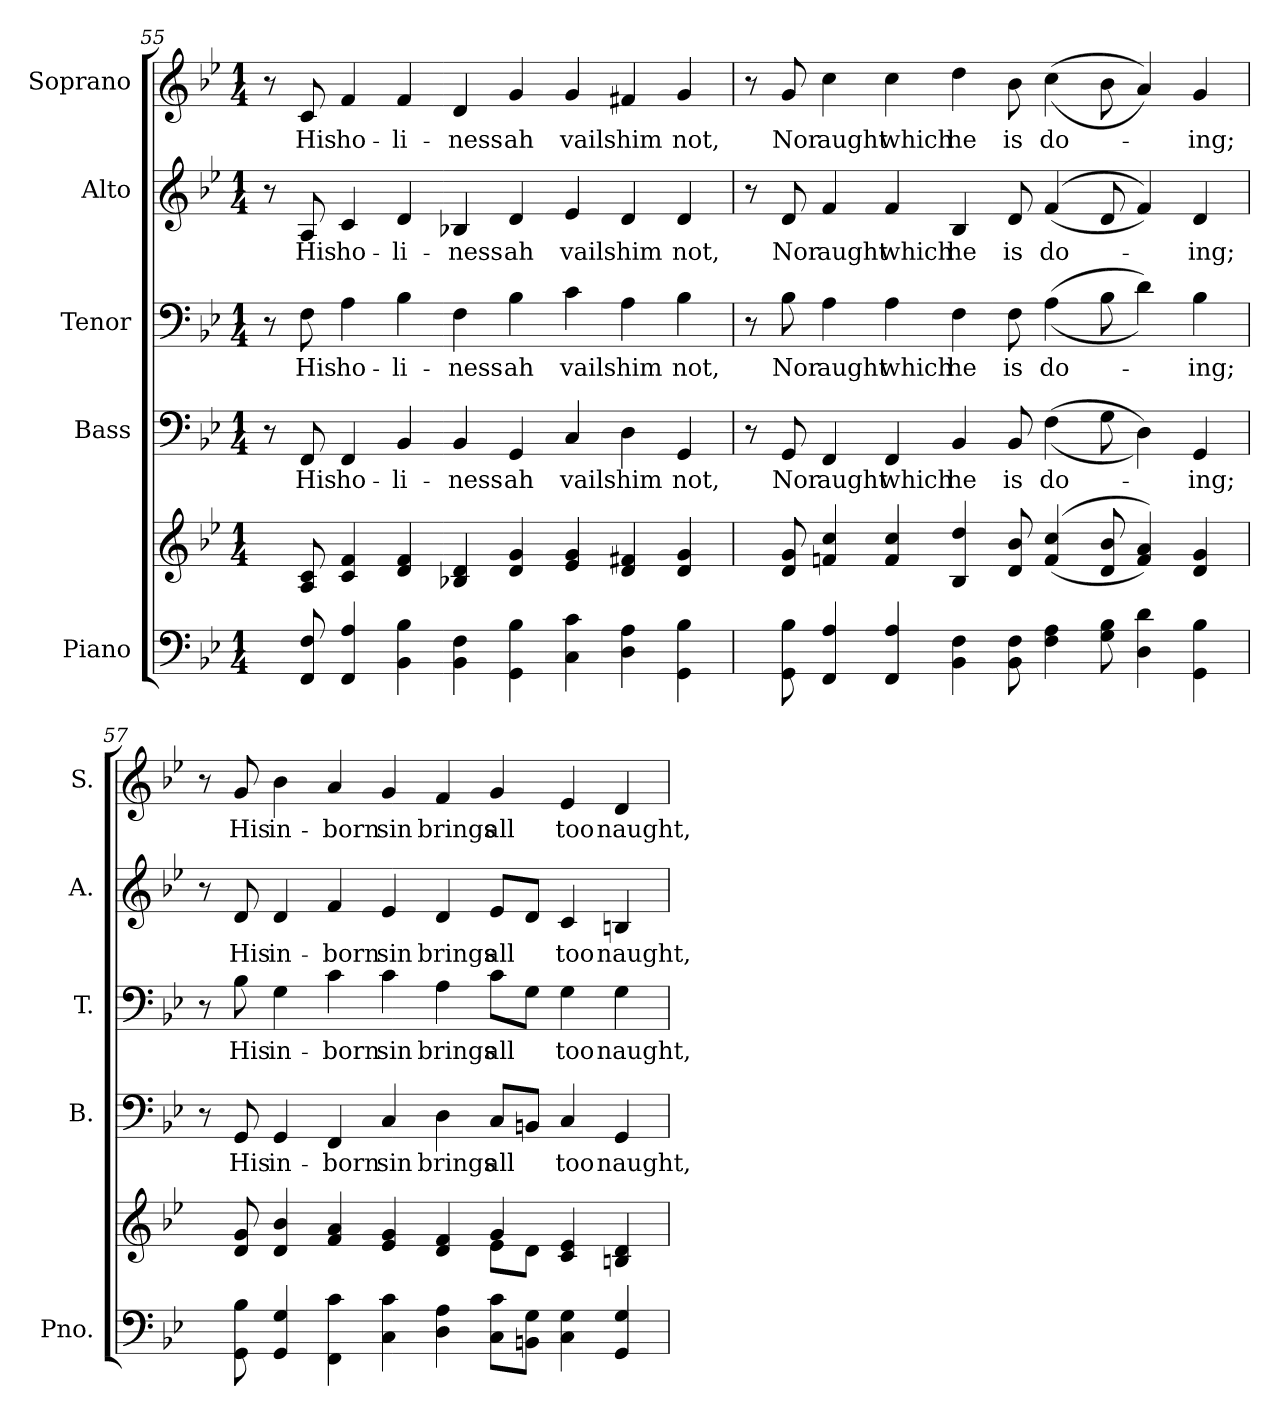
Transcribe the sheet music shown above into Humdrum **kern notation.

**kern	**kern	**kern	**text	**kern	**text	**kern	**text	**kern	**text
*part5	*part5	*part4	*part4	*part3	*part3	*part2	*part2	*part1	*part1
*staff6	*staff5	*staff4	*staff4	*staff3	*staff3	*staff2	*staff2	*staff1	*staff1
*I"Piano	*	*I"Bass	*	*I"Tenor	*	*I"Alto	*	*I"Soprano	*
*I'Pno.	*	*I'B.	*	*I'T.	*	*I'A.	*	*I'S.	*
!!LO:PB:g=z
*clefF4	*clefG2	*clefF4	*	*clefF4	*	*clefG2	*	*clefG2	*
*k[b-e-]	*k[b-e-]	*k[b-e-]	*	*k[b-e-]	*	*k[b-e-]	*	*k[b-e-]	*
*B-:	*B-:	*B-:	*	*B-:	*	*B-:	*	*B-:	*
*M1/4	*M1/4	*M1/4	*	*M1/4	*	*M1/4	*	*M1/4	*
=55	=55	=55	=55	=55	=55	=55	=55	=55	=55
8ryy	8ryy	8r	.	8r	.	8r	.	8r	.
!	!	!	!LO:LY:b:color=#000000	!	!	!	!	!	!
!	!	!	!	!	!LO:LY:b:color=#000000	!	!	!	!
!	!	!	!	!	!	!	!LO:LY:b:color=#000000	!	!
!	!	!	!	!	!	!	!	!	!LO:LY:b:color=#000000
8FFi/ 8Fi	8Ai/ 8ci	8FFi/	His	8Fi\	His	8Ai/	His	8ci/	His
!	!	!	!LO:LY:b:color=#000000	!	!	!	!	!	!
!	!	!	!	!	!LO:LY:b:color=#000000	!	!	!	!
!	!	!	!	!	!	!	!LO:LY:b:color=#000000	!	!
!	!	!	!	!	!	!	!	!	!LO:LY:b:color=#000000
4FFi/ 4Ai	4ci/ 4fi	4FFi/	ho-	4Ai\	ho-	4ci/	ho-	4fi/	ho-
!	!	!	!LO:LY:b:color=#000000	!	!	!	!	!	!
!	!	!	!	!	!LO:LY:b:color=#000000	!	!	!	!
!	!	!	!	!	!	!	!LO:LY:b:color=#000000	!	!
!	!	!	!	!	!	!	!	!	!LO:LY:b:color=#000000
4BB-i\ 4B-i	4di/ 4fi	4BB-i/	-li-	4B-i\	-li-	4di/	-li-	4fi/	-li-
!	!	!	!LO:LY:b:color=#000000	!	!	!	!	!	!
!	!	!	!	!	!LO:LY:b:color=#000000	!	!	!	!
!	!	!	!	!	!	!	!LO:LY:b:color=#000000	!	!
!	!	!	!	!	!	!	!	!	!LO:LY:b:color=#000000
4BB-i\ 4Fi	4B-Xi/ 4di	4BB-i/	-ness	4Fi\	-ness	4B-Xi/	-ness	4di/	-ness
!	!	!	!LO:LY:b:color=#000000	!	!	!	!	!	!
!	!	!	!	!	!LO:LY:b:color=#000000	!	!	!	!
!	!	!	!	!	!	!	!LO:LY:b:color=#000000	!	!
!	!	!	!	!	!	!	!	!	!LO:LY:b:color=#000000
4GGi\ 4B-i	4di/ 4gi	4GGi/	ah	4B-i\	ah	4di/	ah	4gi/	ah
!	!	!	!LO:LY:b:color=#000000	!	!	!	!	!	!
!	!	!	!	!	!LO:LY:b:color=#000000	!	!	!	!
!	!	!	!	!	!	!	!LO:LY:b:color=#000000	!	!
!	!	!	!	!	!	!	!	!	!LO:LY:b:color=#000000
4Ci\ 4ci	4e-i/ 4gi	4Ci/	vails	4ci\	vails	4e-i/	vails	4gi/	vails
!	!	!	!LO:LY:b:color=#000000	!	!	!	!	!	!
!	!	!	!	!	!LO:LY:b:color=#000000	!	!	!	!
!	!	!	!	!	!	!	!LO:LY:b:color=#000000	!	!
!	!	!	!	!	!	!	!	!	!LO:LY:b:color=#000000
4Di\ 4Ai	4di/ 4f#Xi	4Di\	him	4Ai\	him	4di/	him	4f#Xi/	him
!	!	!	!LO:LY:b:color=#000000	!	!	!	!	!	!
!	!	!	!	!	!LO:LY:b:color=#000000	!	!	!	!
!	!	!	!	!	!	!	!LO:LY:b:color=#000000	!	!
!	!	!	!	!	!	!	!	!	!LO:LY:b:color=#000000
4GGi\ 4B-i	4di/ 4gi	4GGi/	not,	4B-i\	not,	4di/	not,	4gi/	not,
!!LO:PB:g=z
=56	=56	=56	=56	=56	=56	=56	=56	=56	=56
8ryy	8ryy	8r	.	8r	.	8r	.	8r	.
!	!	!	!LO:LY:b:color=#000000	!	!	!	!	!	!
!	!	!	!	!	!LO:LY:b:color=#000000	!	!	!	!
!	!	!	!	!	!	!	!LO:LY:b:color=#000000	!	!
!	!	!	!	!	!	!	!	!	!LO:LY:b:color=#000000
8GGi\ 8B-i	8di/ 8gi	8GGi/	Nor	8B-i\	Nor	8di/	Nor	8gi/	Nor
!	!	!	!LO:LY:b:color=#000000	!	!	!	!	!	!
!	!	!	!	!	!LO:LY:b:color=#000000	!	!	!	!
!	!	!	!	!	!	!	!LO:LY:b:color=#000000	!	!
!	!	!	!	!	!	!	!	!	!LO:LY:b:color=#000000
4FFi/ 4Ai	4fni/ 4cci	4FFi/	aught	4Ai\	aught	4fi/	aught	4cci\	aught
!	!	!	!LO:LY:b:color=#000000	!	!	!	!	!	!
!	!	!	!	!	!LO:LY:b:color=#000000	!	!	!	!
!	!	!	!	!	!	!	!LO:LY:b:color=#000000	!	!
!	!	!	!	!	!	!	!	!	!LO:LY:b:color=#000000
4FFi/ 4Ai	4fi/ 4cci	4FFi/	which	4Ai\	which	4fi/	which	4cci\	which
!	!	!	!LO:LY:b:color=#000000	!	!	!	!	!	!
!	!	!	!	!	!LO:LY:b:color=#000000	!	!	!	!
!	!	!	!	!	!	!	!LO:LY:b:color=#000000	!	!
!	!	!	!	!	!	!	!	!	!LO:LY:b:color=#000000
4BB-i\ 4Fi	4B-i/ 4ddi	4BB-i/	he	4Fi\	he	4B-i/	he	4ddi\	he
!	!	!	!LO:LY:b:color=#000000	!	!	!	!	!	!
!	!	!	!	!	!LO:LY:b:color=#000000	!	!	!	!
!	!	!	!	!	!	!	!LO:LY:b:color=#000000	!	!
!	!	!	!	!	!	!	!	!	!LO:LY:b:color=#000000
8BB-i\ 8Fi	8di/ 8b-i	8BB-i/	is	8Fi\	is	8di/	is	8b-i\	is
!	!	!	!LO:LY:b:color=#000000	!	!	!	!	!	!
!	!	!	!	!	!LO:LY:b:color=#000000	!	!	!	!
!	!	!	!	!	!	!	!LO:LY:b:color=#000000	!	!
!	!	!	!	!	!	!	!	!	!LO:LY:b:color=#000000
4Fi\ 4Ai	((4fi/ 4cci	((4Fi\	do-	((4Ai\	do-	((4fi/	do-	((4cci\	do-
8Gi\ 8B-i	8di/ 8b-i	8Gi\	.	8B-i\	.	8di/	.	8b-i\	.
4Di\ 4di	4fi/ 4ai))	4Di\))	.	4di\))	.	4fi/))	.	4ai/))	.
!	!	!	!LO:LY:b:color=#000000	!	!	!	!	!	!
!	!	!	!	!	!LO:LY:b:color=#000000	!	!	!	!
!	!	!	!	!	!	!	!LO:LY:b:color=#000000	!	!
!	!	!	!	!	!	!	!	!	!LO:LY:b:color=#000000
4GGi\ 4B-i	4di/ 4gi	4GGi/	-ing;	4B-i\	-ing;	4di/	-ing;	4gi/	-ing;
!!LO:PB:g=z
=57	=57	=57	=57	=57	=57	=57	=57	=57	=57
*	*^	*	*	*	*	*	*	*	*
8ryy	8ryy	1ryy	8r	.	8r	.	8r	.	8r	.
!	!	!	!	!LO:LY:b:color=#000000	!	!	!	!	!	!
!	!	!	!	!	!	!LO:LY:b:color=#000000	!	!	!	!
!	!	!	!	!	!	!	!	!LO:LY:b:color=#000000	!	!
!	!	!	!	!	!	!	!	!	!	!LO:LY:b:color=#000000
8GGi\ 8B-i	8di/ 8gi	.	8GGi/	His	8B-i\	His	8di/	His	8gi/	His
!	!	!	!	!LO:LY:b:color=#000000	!	!	!	!	!	!
!	!	!	!	!	!	!LO:LY:b:color=#000000	!	!	!	!
!	!	!	!	!	!	!	!	!LO:LY:b:color=#000000	!	!
!	!	!	!	!	!	!	!	!	!	!LO:LY:b:color=#000000
4GGi/ 4Gi	4di/ 4b-i	.	4GGi/	in-	4Gi\	in-	4di/	in-	4b-i\	in-
!	!	!	!	!LO:LY:b:color=#000000	!	!	!	!	!	!
!	!	!	!	!	!	!LO:LY:b:color=#000000	!	!	!	!
!	!	!	!	!	!	!	!	!LO:LY:b:color=#000000	!	!
!	!	!	!	!	!	!	!	!	!	!LO:LY:b:color=#000000
4FFi\ 4ci	4fi/ 4ai	.	4FFi/	-born	4ci\	-born	4fi/	-born	4ai/	-born
!	!	!	!	!LO:LY:b:color=#000000	!	!	!	!	!	!
!	!	!	!	!	!	!LO:LY:b:color=#000000	!	!	!	!
!	!	!	!	!	!	!	!	!LO:LY:b:color=#000000	!	!
!	!	!	!	!	!	!	!	!	!	!LO:LY:b:color=#000000
4Ci\ 4ci	4e-i/ 4gi	.	4Ci/	sin	4ci\	sin	4e-i/	sin	4gi/	sin
!	!	!	!	!LO:LY:b:color=#000000	!	!	!	!	!	!
!	!	!	!	!	!	!LO:LY:b:color=#000000	!	!	!	!
!	!	!	!	!	!	!	!	!LO:LY:b:color=#000000	!	!
!	!	!	!	!	!	!	!	!	!	!LO:LY:b:color=#000000
4Di\ 4Ai	4di/ 4fi	4ryy	4Di\	brings	4Ai\	brings	4di/	brings	4fi/	brings
!	!	!	!	!LO:LY:b:color=#000000	!	!	!	!	!	!
!	!	!	!	!	!	!LO:LY:b:color=#000000	!	!	!	!
!	!	!	!	!	!	!	!	!LO:LY:b:color=#000000	!	!
!	!	!	!	!	!	!	!	!	!	!LO:LY:b:color=#000000
8Ci\ 8ciL	4gi/	8e-i\L	8Ci/L	all	8ci\L	all	8e-i/L	all	4gi/	all
8BBni\ 8GiJ	.	8di\J	8BBni/J	.	8Gi\J	.	8di/J	.	.	.
!	!	!	!	!LO:LY:b:color=#000000	!	!	!	!	!	!
!	!	!	!	!	!	!LO:LY:b:color=#000000	!	!	!	!
!	!	!	!	!	!	!	!	!LO:LY:b:color=#000000	!	!
!	!	!	!	!	!	!	!	!	!	!LO:LY:b:color=#000000
4Ci\ 4Gi	4ci/ 4e-i	2ryy	4Ci/	too	4Gi\	too	4ci/	too	4e-i/	too
!	!	!	!	!LO:LY:b:color=#000000	!	!	!	!	!	!
!	!	!	!	!	!	!LO:LY:b:color=#000000	!	!	!	!
!	!	!	!	!	!	!	!	!LO:LY:b:color=#000000	!	!
!	!	!	!	!	!	!	!	!	!	!LO:LY:b:color=#000000
4GGi/ 4Gi	4Bni/ 4di	.	4GGi/	naught,	4Gi\	naught,	4Bni/	naught,	4di/	naught,
*	*v	*v	*	*	*	*	*	*	*	*
=	=	=	=	=	=	=	=	=	=
*-	*-	*-	*-	*-	*-	*-	*-	*-	*-
